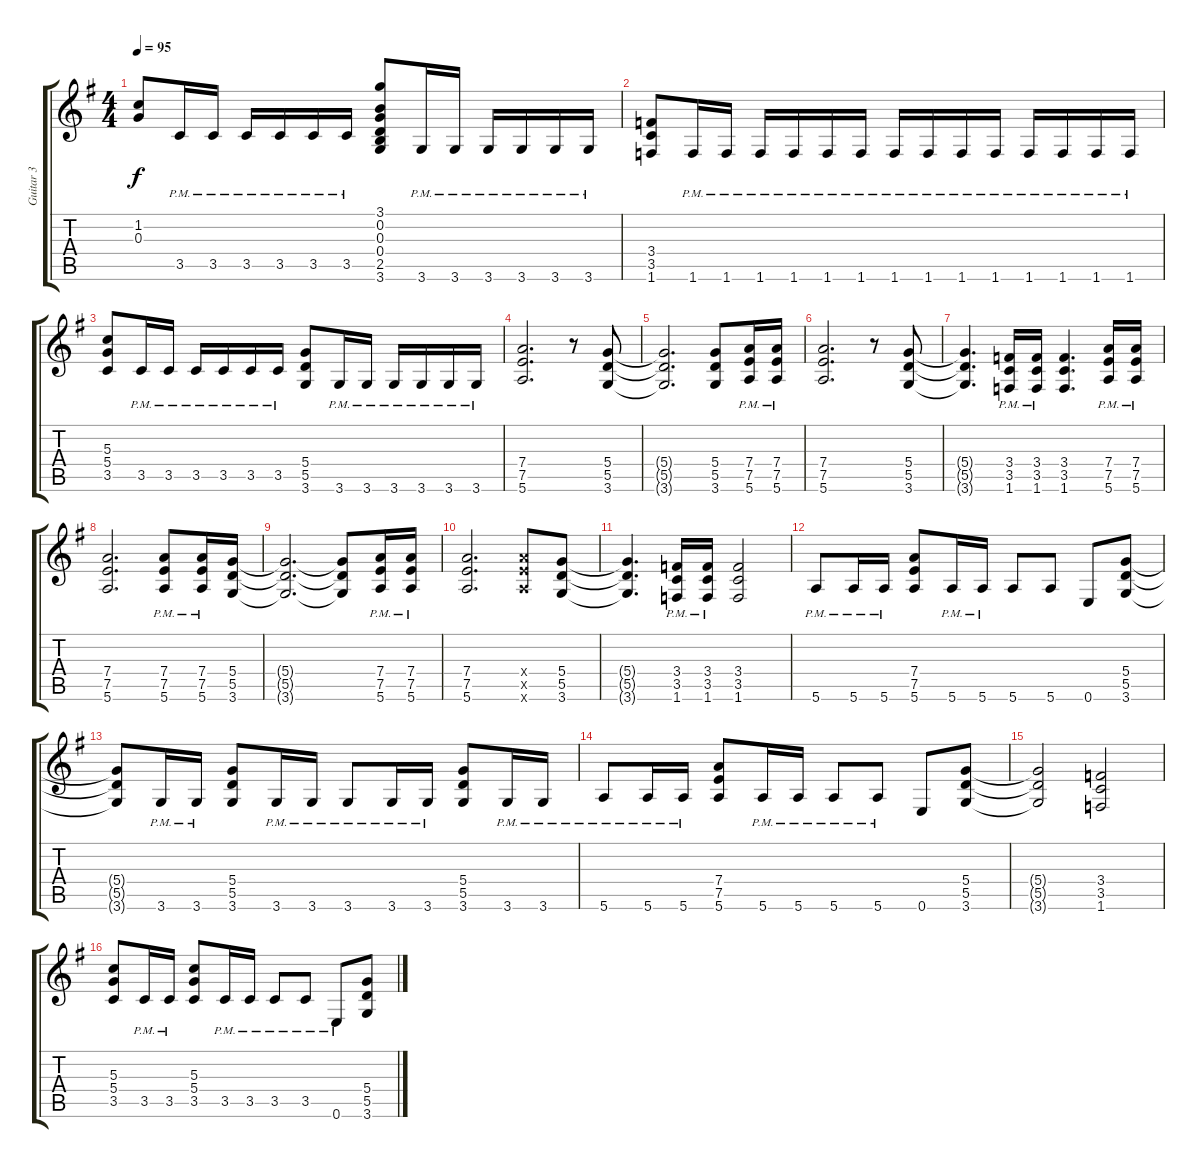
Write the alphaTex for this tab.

\track ("Guitar 3" "Guitar 3") {instrument distortionguitar}
\staff {score tabs}
\tuning (E4 B3 G3 D3 A2 E2) {hide}
\ts (4 4)
\tempo 95
\clef g2
\ks g
(1.2 0.3).8{dy f} 3.5{pm}.16 3.5{pm}.16 3.5{pm}.16 3.5{pm}.16 3.5{pm}.16 3.5{pm}.16 (3.1 0.2 0.3 0.4 2.5 3.6).8 3.6{pm}.16 3.6{pm}.16 3.6{pm}.16 3.6{pm}.16 3.6{pm}.16 3.6{pm}.16 |
(3.4 3.5 1.6).8 1.6{pm}.16 1.6{pm}.16 1.6{pm}.16 1.6{pm}.16 1.6{pm}.16 1.6{pm}.16 1.6{pm}.16 1.6{pm}.16 1.6{pm}.16 1.6{pm}.16 1.6{pm}.16 1.6{pm}.16 1.6{pm}.16 1.6{pm}.16 |
(5.3 5.4 3.5).8 3.5{pm}.16 3.5{pm}.16 3.5{pm}.16 3.5{pm}.16 3.5{pm}.16 3.5{pm}.16 (5.4 5.5 3.6).8 3.6{pm}.16 3.6{pm}.16 3.6{pm}.16 3.6{pm}.16 3.6{pm}.16 3.6{pm}.16 |
(7.4 7.5 5.6).2{d} r.8 (5.4 5.5 3.6).8 |
(5.4{t} 5.5{t} 3.6{t}).2{d} (5.4 5.5 3.6).8 (7.4{pm} 7.5{pm} 5.6{pm}).16 (7.4{pm} 7.5{pm} 5.6{pm}).16 |
(7.4 7.5 5.6).2{d} r.8 (5.4 5.5 3.6).8 |
(5.4{t} 5.5{t} 3.6{t}).4{d} (3.4{pm} 3.5{pm} 1.6{pm}).16 (3.4{pm} 3.5{pm} 1.6{pm}).16 (3.4 3.5 1.6).4{d} (7.4{pm} 7.5{pm} 5.6{pm}).16 (7.4{pm} 7.5{pm} 5.6{pm}).16 |
(7.4 7.5 5.6).2{d} (7.4{pm} 7.5{pm} 5.6{pm}).8 (7.4{pm} 7.5{pm} 5.6{pm}).16 (5.4 5.5 3.6).16 |
(5.4{t} 5.5{t} 3.6{t}).2{d} (5.4{t} 5.5{t} 3.6{t}).8 (7.4{pm} 7.5{pm} 5.6{pm}).16 (7.4{pm} 7.5{pm} 5.6{pm}).16 |
(7.4 7.5 5.6).2{d} (7.4{x} 7.5{x} 5.6{x}).8 (5.4 5.5 3.6).8 |
(5.4{t} 5.5{t} 3.6{t}).4{d} (3.4{pm} 3.5{pm} 1.6{pm}).16 (3.4{pm} 3.5{pm} 1.6{pm}).16 (3.4 3.5 1.6).2 |
5.6{pm}.8 5.6{pm}.16 5.6{pm}.16 (7.4 7.5 5.6).8 5.6{pm}.16 5.6{pm}.16 5.6.8 5.6.8 0.6.8 (5.4 5.5 3.6).8 |
(5.4{t} 5.5{t} 3.6{t}).8 3.6{pm}.16 3.6{pm}.16 (5.4 5.5 3.6).8 3.6{pm}.16 3.6{pm}.16 3.6{pm}.8 3.6{pm}.16 3.6{pm}.16 (5.4 5.5 3.6).8 3.6{pm}.16 3.6{pm}.16 |
5.6{pm}.8 5.6{pm}.16 5.6{pm}.16 (7.4 7.5 5.6).8 5.6{pm}.16 5.6{pm}.16 5.6{pm}.8 5.6{pm}.8 0.6.8 (5.4 5.5 3.6).8 |
(5.4{t} 5.5{t} 3.6{t}).2 (3.4 3.5 1.6).2 |
(5.3 5.4 3.5).8 3.5{pm}.16 3.5{pm}.16 (5.3 5.4 3.5).8 3.5{pm}.16 3.5{pm}.16 3.5{pm}.8 3.5{pm}.8 0.6{pm}.8 (5.4 5.5 3.6).8
